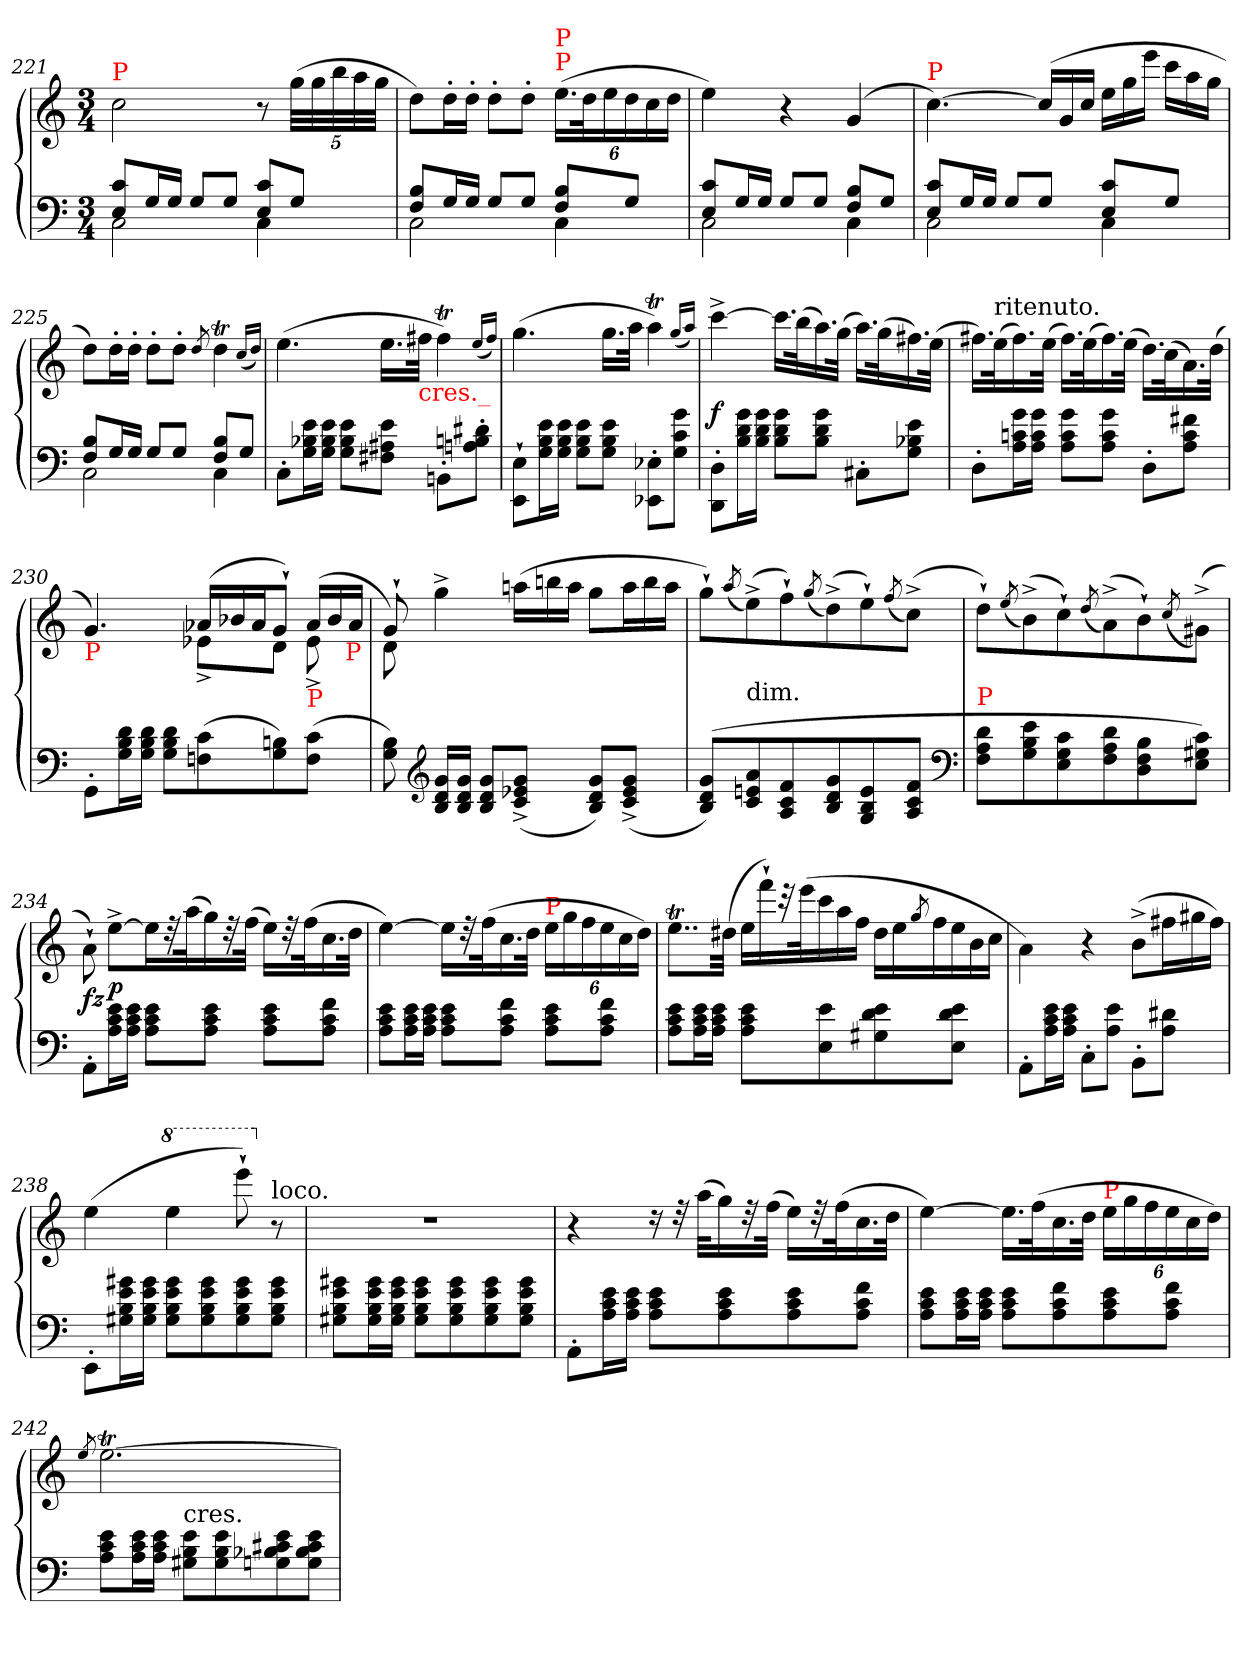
**kern	**kern	**dynam
*part1	*part1	*part1
*staff2	*staff1	*staff1/2
*clefF4	*clefG2	*
*k[]	*k[]	*
*M3/4	*M3/4	*
=221	=221	=221
*^	*	*
!	!	!LO:TX:a:color=red:t=P	!
8c 8EL	2C	2cc	.
16GL	.	.	.
16GJJ	.	.	.
8GL	.	.	.
8GJ	.	.	.
8c 8EL	4C	8r	.
*	*	*Xbrackettup	*
8GJ	.	(40ggLLL	.
.	.	40gg	.
.	.	40bb	.
.	.	40aa	.
.	.	40ggJJJ	.
=222	=222	=222	=222
8B 8FL	2C	8ddL)	.
16GL	.	16dd'L	.
16GJJ	.	16dd'JJ	.
8GL	.	8dd'L	.
8GJ	.	8dd'J	.
!	!	!LO:TX:a:color=red:t=P	!
!	!	!LO:TX:a:color=red:t=P	!
8B 8FL	4C	(24.eeLL	.
.	.	48ddk	.
.	.	24ee	.
8GJ	.	24dd	.
.	.	24cc	.
.	.	24ddJJ	.
=223	=223	=223	=223
8c 8EL	2C	4ee)	.
16GL	.	.	.
16GJJ	.	.	.
8GL	.	4r	.
8GJ	.	.	.
8B 8FL	4C	(4g	.
8GJ	.	.	.
=224	=224	=224	=224
!	!	!LO:TX:a:color=red:t=P	!
8c 8EL	2C	[4.cc)	.
16GL	.	.	.
16GJJ	.	.	.
8GL	.	.	.
*	*	*Xtuplet	*
8GJ	.	(24ccLL]	.
.	.	24g	.
.	.	24ccJJ	.
8c 8EL	4C	24eeLL	.
.	.	24gg	.
.	.	24eeeJJ	.
8GJ	.	24cccLL	.
.	.	24aa	.
.	.	24ggJJ	.
=225	=225	=225	=225
8B 8FL	2C	8ddL)	.
16GL	.	16dd'L	.
16GJJ	.	16dd'JJ	.
8GL	.	8dd'L	.
8GJ	.	8dd'J	.
.	.	8qdd/	.
8B 8FL	4C	4ddT	.
8GJ	.	.	.
*v	*v	*	*
.	(16qqccTTTLL	.
.	16qqddJJ)	.
=226	=226	=226
8C'L	(4.ee	.
16e 16B-X 16GL	.	.
16e 16B- 16GJJ	.	.
8e 8B- 8GL	.	.
8e 8A#X 8F#XJ	16.eeLL	.
!	!LO:TX:b:color=red:t=cres._	!
.	32ff#XJJk	.
8BBn'L	4ff#t)	.
8d#X' 8Bn' 8An'J	.	.
.	(16qqeeTTTLL	.
.	16qqff#JJ)	.
=227	=227	=227
8E` 8EE`L	(4.gg	.
16e 16B 16GL	.	.
16e 16B 16GJJ	.	.
8e 8B 8GL	.	.
8e 8B 8GJ	16.ggLL	.
.	32aaJJk	.
8E-X' 8EE-X'L	4aaT)	.
8g 8c 8GJ	.	.
.	(16qqggTTTLL	.
.	16qqaaJJ)	.
=228	=228	=228
8D' 8DD'L	[4ccc^	f
16g 16d 16BL	.	.
16g 16d 16BJJ	.	.
8g 8d 8BL	16.cccLL]	.
.	(32bbk	.
8g 8d 8BJ	16.aa)	.
.	(32ggJJk	.
8C#X'L	16.aaLL)	.
.	(32ggk	.
8e 8B-X 8GJ	16.ff#X)	.
.	(32eeJJk	.
=229	=229	=229
8D'L	16.ff#XLL)	.
!	!LO:TX:a:t=ritenuto.	!
.	(32eek	.
16g 16cn 16AL	16.ff#)	.
16g 16c 16AJJ	.	.
.	(32eeJJk	.
8g 8c 8AL	16.ff#LL)	.
.	(32eek	.
8g 8c 8AJ	16.ff#)	.
.	(32eeJJk	.
8D'L	16.ddLL)	.
.	(32cck	.
8f#X 8c 8AJ	16.a)	.
.	(32ddJJk	.
=230	=230	=230
*	*^	*
!	!LO:TX:b:color=red:t=P	!	!
8GG'L	4.g)	4.ryy	.
16d 16B 16GL	.	.	.
16d 16B 16GJJ	.	.	.
8d 8B 8GL	.	.	.
(8c 8Fn	(24a-XLL	8e-X^<L	.
.	24b-X	.	.
.	24a-J	.	.
8Bn 8G)	8g`J)	8dJ	.
!	!LO:TX:b:color=red:t=P	!	!
(8c 8FJ	(24a-LL	8e-^<	.
.	24b-	.	.
!	!LO:TX:b:color=red:t=P	!	!
.	24a-JJ	.	.
=231	=231	=231	=231
8B 8G)	8g`)	8d	.
*clefG2	*	*	*
16g 16d 16BLL	4gg^	8ryy	.
16g 16d 16BJJ	.	.	.
8g 8d 8BL	.	2ryy	.
(8g^> 8e-X^> 8c^>J	(24aanLL	.	.
.	24bbn	.	.
.	24aaJJ	.	.
8g 8d 8BL)	8ggL	.	.
(8g^> 8e-^> 8c^>J	24aaL	.	.
.	24bb	.	.
.	24aaJJ	.	.
*	*v	*v	*
=232	=232	=232
(8g 8d 8BL)	8gg`L)	.
.	(8qaa/	.
!	!LO:TX:c:t=dim.	!
8a 8en 8c	(8ee^<)	.
8f 8c 8A	8ff`)	.
.	(8qgg/	.
8g 8d 8B	(8dd^<)	.
8e 8B 8G	8ee`)	.
.	(8qff/	.
8f 8c 8AJ	(8cc^<J)	.
*clefF4	*	*
=233	=233	=233
!LO:TX:a:color=red:t=P	!	!
8d 8A 8FL	8dd`L)	.
.	(8qee	.
8e 8B 8G	(8b^<)	.
8c 8G 8E	8cc`)	.
.	(8qdd/	.
8d 8A 8F	(8a^<)	.
8B 8F 8D	8b`>)	.
.	(8qcc/	.
8c 8G#X 8EJ)	(8g#X^<J)	.
=234	=234	=234
8AA'L	8a`>\)	fz
16e 16c 16AL	[8ee^<L	p
16e 16c 16AJJ	.	.
8e 8c 8AL	16eeL]	.
.	32rdd	.
.	(32aak	.
8e 8c 8AJ	16gg)	.
.	32rdd	.
.	(32ffJJk	.
8e 8c 8AL	16eeLL)	.
.	32rdd	.
.	(32ffk	.
8f 8c 8AJ	16.cc	.
.	32ddJJk	.
=235	=235	=235
8e 8c 8AL	[4ee)	.
16e 16c 16AL	.	.
16e 16c 16AJJ	.	.
8e 8c 8AL	16eeLL]	.
.	32rdd	.
.	(32ffk	.
8f 8c 8AJ	16.cc	.
.	32ddJJk	.
*	*tuplet	*
!	!LO:TX:a:color=red:t=P	!
8e 8c 8AL	24eeLL	.
.	24gg	.
.	24ff	.
8f 8c 8AJ	24ee	.
.	24cc	.
.	24ddJJ)	.
=236	=236	=236
8e 8c 8AL	8..eetL	.
16e 16c 16AL	.	.
16e 16c 16AJJ	.	.
.	(32dd#XJkk	.
*	*Xtuplet	*
8e 8c 8AL	24eeLL	.
.	24fff`)	.
.	48rccc	.
.	(>48eeek	.
8e 8E	24ccc	.
.	24aa	.
.	24ffJJ	.
8e 8d 8G#X	24dd#LL	.
.	24ee	.
.	8qgg/	.
.	24ff	.
8e 8d 8EJ	24ee	.
.	24b	.
.	24ccJJ	.
=237	=237	=237
8AA'L	4a\)	.
16e 16c 16AL	.	.
16e 16c 16AJJ	.	.
8C'L	4r	.
8e 8AJ	.	.
8BB'L	(8b^<L	.
8d#X 8AJ	24ff#XL	.
.	24gg#X	.
.	24ff#JJ)	.
=238	=238	=238
8EE'>L	(4ee	.
16g#X 16e 16B 16G#XL	.	.
16g# 16e 16B 16G#JJ	.	.
*	*8va	*
8g# 8e 8B 8G#L	4eee	.
8g# 8e 8B 8G#	.	.
8g# 8e 8B 8G#	8eeee`)	.
*	*X8va	*
!	!LO:TX:a:t=loco.	!
8g# 8e 8B 8G#J	8r	.
=239	=239	=239
8g#X 8e 8B 8G#XL	2.rdd	.
16g# 16e 16B 16G#L	.	.
16g# 16e 16B 16G#JJ	.	.
8g# 8e 8B 8G#L	.	.
8g# 8e 8B 8G#	.	.
8g# 8e 8B 8G#	.	.
8g# 8e 8B 8G#J	.	.
=240	=240	=240
8AA'L	4r	.
16e 16c 16AL	.	.
16e 16c 16AJJ	.	.
8e 8c 8AL	16rdd	.
.	32rdd	.
.	(32aaKLL	.
8e 8c 8A	16gg)	.
.	32rdd	.
.	(32ffJJk	.
8e 8c 8A	16eeLL)	.
.	32rdd	.
.	(32ffk	.
8f 8c 8AJ	16.cc	.
.	32ddJJk	.
=241	=241	=241
8e 8c 8AL	[4ee)	.
16e 16c 16AL	.	.
16e 16c 16AJJ	.	.
8e 8c 8AL	16.eeLL]	.
.	(32ffk	.
8f 8c 8A	16.cc	.
.	32ddJJk	.
*	*tuplet	*
!	!LO:TX:a:color=red:t=P	!
8e 8c 8A	24eeLL	.
.	24gg	.
.	24ff	.
8f 8c 8AJ	24ee	.
.	24cc	.
.	24ddJJ)	.
=242	=242	=242
.	8qee/	.
*	*^	*
8e 8c 8AL	[2.eet	4ryy	.
16e 16c 16AL	.	.	.
16e 16c 16AJJ	.	.	.
!	!	!LO:TX:c:t=cres.	!
8e 8B 8G#XL	.	2ryy	.
8e 8B 8G#	.	.	.
8e 8c#X 8B-X 8Gn	.	.	.
8e 8c# 8B- 8GJ	.	.	.
*	*v	*v	*
=	=	=
*-	*-	*-
